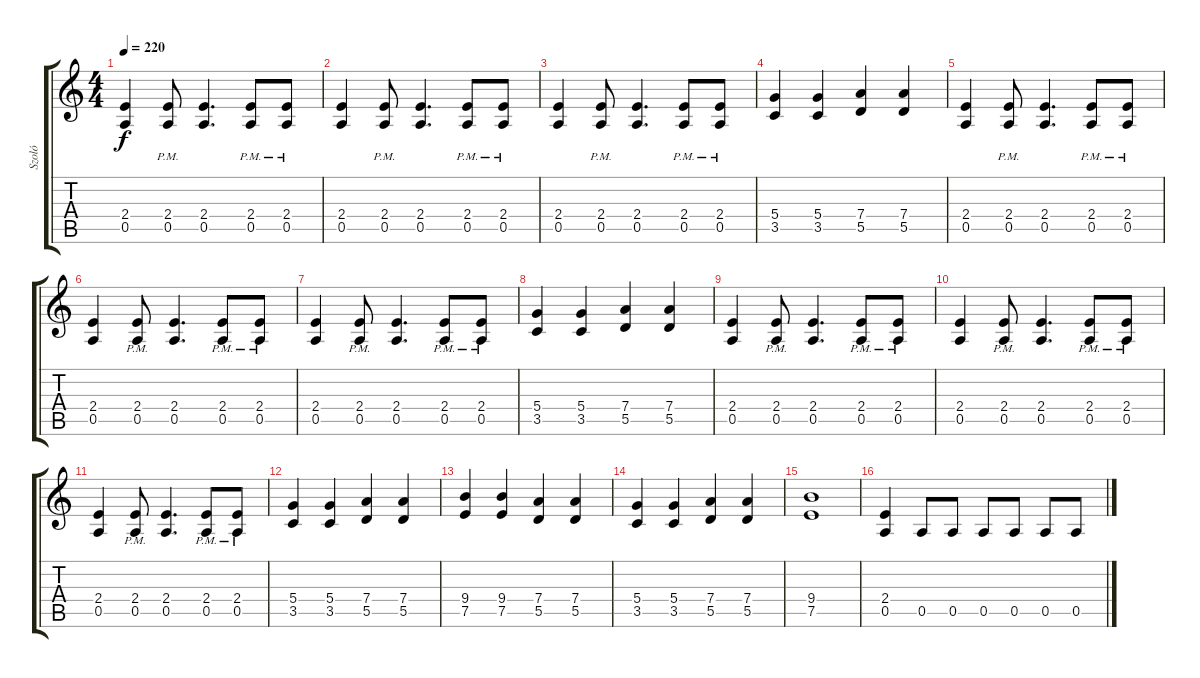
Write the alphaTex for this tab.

\track ("Szoló" "Szoló") {instrument electricguitarjazz}
\staff {score tabs}
\tuning (E4 B3 G3 D3 A2 E2) {hide}
\ts (4 4)
\tempo 220
\clef g2
\ks c
(2.4 0.5).4{dy f} (2.4 0.5{pm}).8 (2.4 0.5).4{d} (2.4{pm} 0.5{pm}).8 (2.4{pm} 0.5{pm}).8 |
(2.4 0.5).4 (2.4 0.5{pm}).8 (2.4 0.5).4{d} (2.4{pm} 0.5{pm}).8 (2.4{pm} 0.5{pm}).8 |
(2.4 0.5).4 (2.4 0.5{pm}).8 (2.4 0.5).4{d} (2.4{pm} 0.5{pm}).8 (2.4{pm} 0.5{pm}).8 |
(5.4 3.5).4 (5.4 3.5).4 (7.4 5.5).4 (7.4 5.5).4 |
(2.4 0.5).4 (2.4 0.5{pm}).8 (2.4 0.5).4{d} (2.4{pm} 0.5{pm}).8 (2.4{pm} 0.5{pm}).8 |
(2.4 0.5).4 (2.4 0.5{pm}).8 (2.4 0.5).4{d} (2.4{pm} 0.5{pm}).8 (2.4{pm} 0.5{pm}).8 |
(2.4 0.5).4 (2.4 0.5{pm}).8 (2.4 0.5).4{d} (2.4{pm} 0.5{pm}).8 (2.4{pm} 0.5{pm}).8 |
(5.4 3.5).4 (5.4 3.5).4 (7.4 5.5).4 (7.4 5.5).4 |
(2.4 0.5).4 (2.4 0.5{pm}).8 (2.4 0.5).4{d} (2.4{pm} 0.5{pm}).8 (2.4{pm} 0.5{pm}).8 |
(2.4 0.5).4 (2.4 0.5{pm}).8 (2.4 0.5).4{d} (2.4{pm} 0.5{pm}).8 (2.4{pm} 0.5{pm}).8 |
(2.4 0.5).4 (2.4 0.5{pm}).8 (2.4 0.5).4{d} (2.4{pm} 0.5{pm}).8 (2.4{pm} 0.5{pm}).8 |
(5.4 3.5).4 (5.4 3.5).4 (7.4 5.5).4 (7.4 5.5).4 |
(9.4 7.5).4 (9.4 7.5).4 (7.4 5.5).4 (7.4 5.5).4 |
(5.4 3.5).4 (5.4 3.5).4 (7.4 5.5).4 (7.4 5.5).4 |
(9.4 7.5).1 |
(2.4 0.5).4 0.5.8 0.5.8 0.5.8 0.5.8 0.5.8 0.5.8
